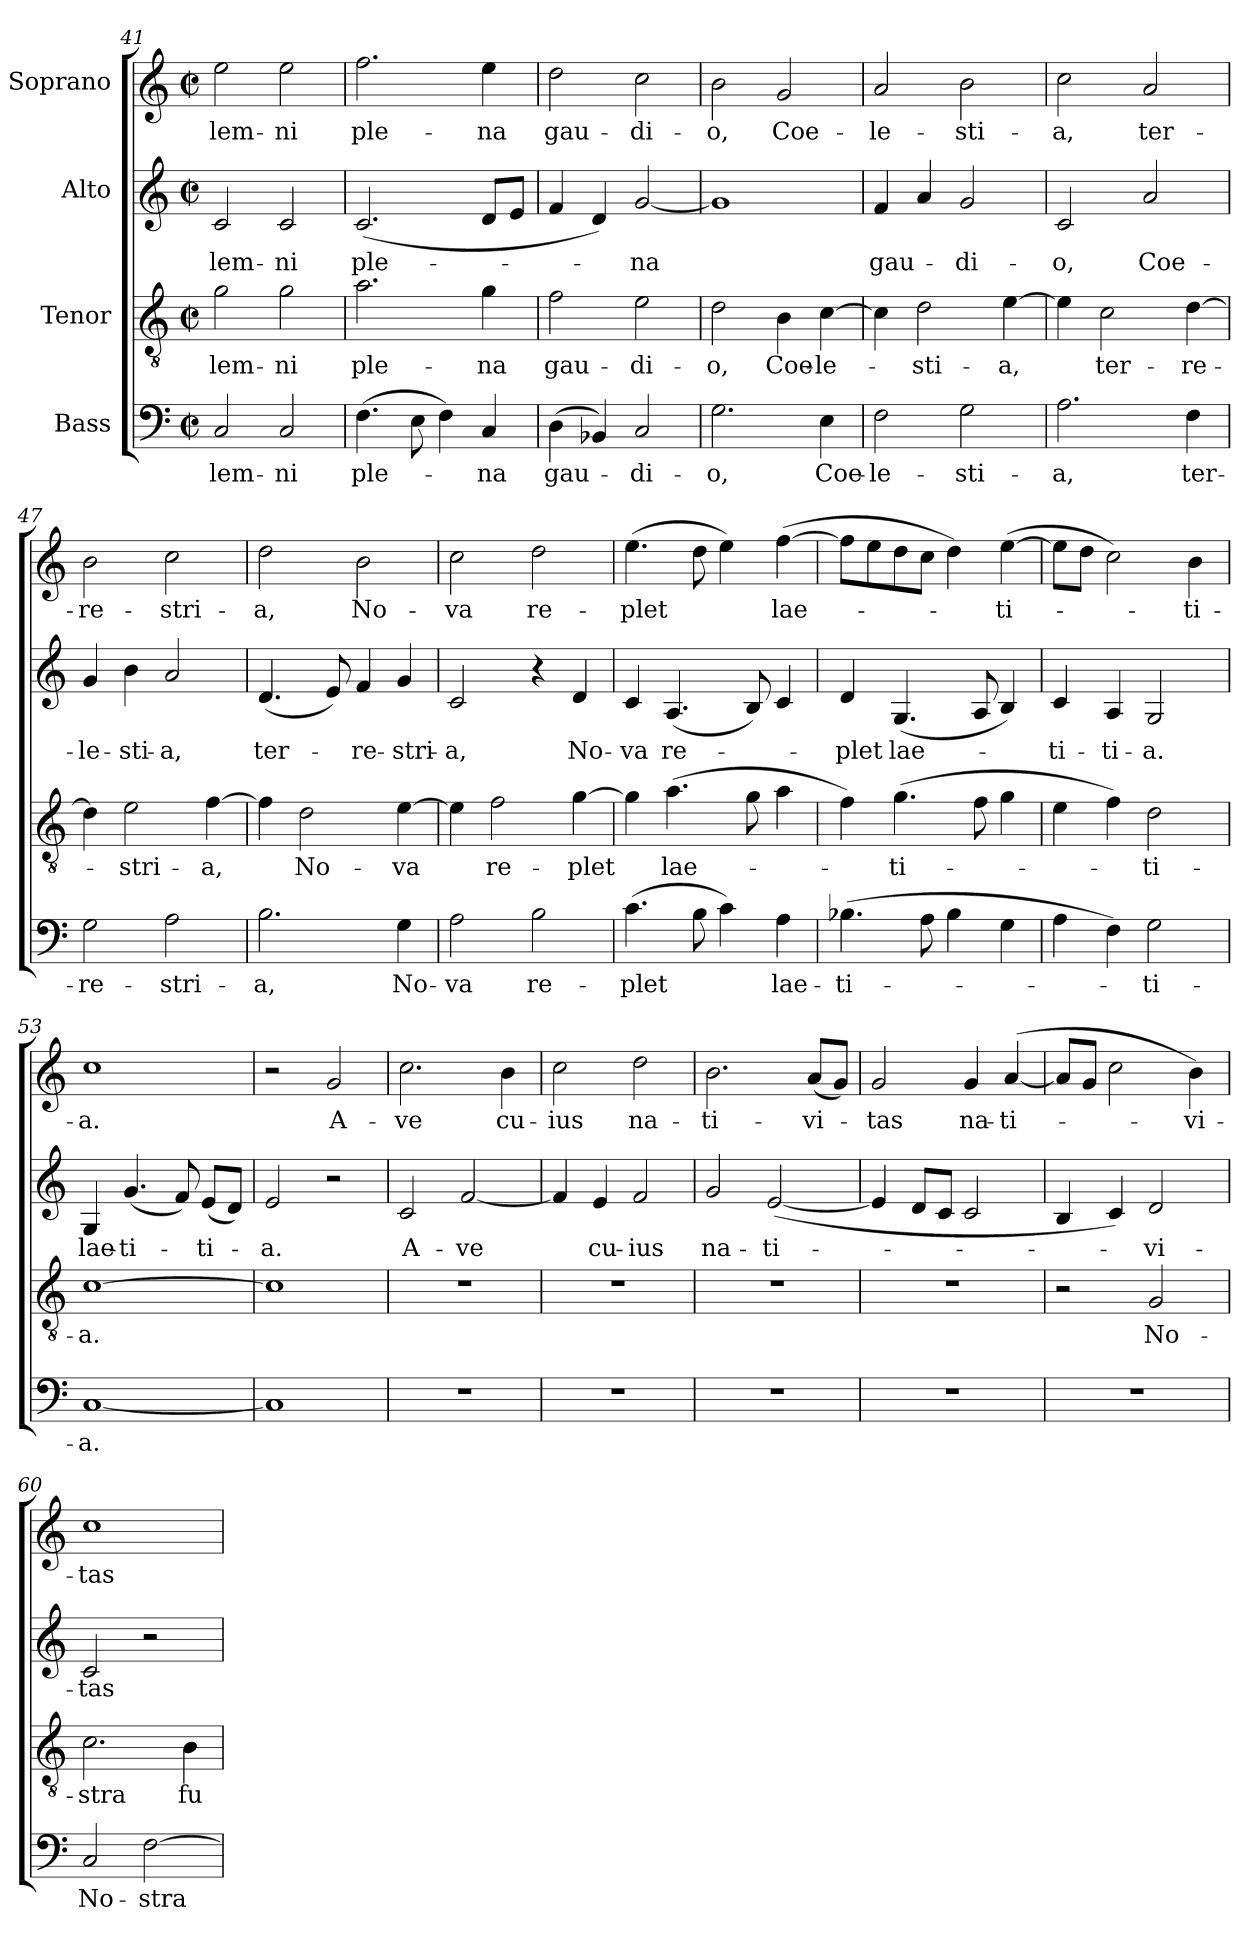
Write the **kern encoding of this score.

**kern	**text	**kern	**text	**kern	**text	**kern	**text
*part4	*part4	*part3	*part3	*part2	*part2	*part1	*part1
*staff4	*staff4	*staff3	*staff3	*staff2	*staff2	*staff1	*staff1
*I"Bass	*	*I"Tenor	*	*I"Alto	*	*I"Soprano	*
!!LO:LB:g=z
*clefF4	*	*clefGv2	*	*clefG2	*	*clefG2	*
*k[]	*	*k[]	*	*k[]	*	*k[]	*
*C:	*	*C:	*	*C:	*	*C:	*
*M2/2	*	*M2/2	*	*M2/2	*	*M2/2	*
*met(c|)	*	*met(c|)	*	*met(c|)	*	*met(c|)	*
=41	=41	=41	=41	=41	=41	=41	=41
2C/	-lem-	2g\	-lem-	2c/	-lem-	2ee\	-lem-
2C/	-ni	2g\	-ni	2c/	-ni	2ee\	-ni
=42	=42	=42	=42	=42	=42	=42	=42
(4.F\	ple-	2.a\	ple-	(2.c/	ple-	2.ff\	ple-
8E\	.	.	.	.	.	.	.
4F\)	.	.	.	.	.	.	.
4C/	-na	4g\	-na	8d/L	.	4ee\	-na
.	.	.	.	8e/J	.	.	.
=43	=43	=43	=43	=43	=43	=43	=43
(4D\	gau-	2f\	gau-	4f/	.	2dd\	gau-
4BB-X/)	.	.	.	4d/)	.	.	.
2C/	-di-	2e\	-di-	[2g/	-na	2cc\	-di-
=44	=44	=44	=44	=44	=44	=44	=44
2.G\	-o,	2d\	-o,	1g]	.	2b\	-o,
.	.	4B\	Coe-	.	.	2g/	Coe-
4E\	Coe-	[4c\	-le-	.	.	.	.
=45	=45	=45	=45	=45	=45	=45	=45
2F\	-le-	4c\]	.	4f/	gau-	2a/	-le-
.	.	2d\	-sti-	4a/	.	.	.
2G\	-sti-	.	.	2g/	-di-	2b\	-sti-
.	.	[4e\	-a,	.	.	.	.
=46	=46	=46	=46	=46	=46	=46	=46
2.A\	-a,	4e\]	.	2c/	-o,	2cc\	-a,
.	.	2c\	ter-	.	.	.	.
.	.	.	.	2a/	Coe-	2a/	ter-
4F\	ter-	[4d\	-re-	.	.	.	.
=47	=47	=47	=47	=47	=47	=47	=47
2G\	-re-	4d\]	.	4g/	-le-	2b\	-re-
.	.	2e\	-stri-	4b\	-sti-	.	.
2A\	-stri-	.	.	2a/	-a,	2cc\	-stri-
.	.	[4f\	-a,	.	.	.	.
!!LO:LB:g=z
=48	=48	=48	=48	=48	=48	=48	=48
2.B\	-a,	4f\]	.	(4.d/	ter-	2dd\	-a,
.	.	2d\	No-	.	.	.	.
.	.	.	.	8e/)	.	.	.
.	.	.	.	4f/	-re-	2b\	No-
4G\	No-	[4e\	-va	4g/	-stri-	.	.
=49	=49	=49	=49	=49	=49	=49	=49
2A\	-va	4e\]	.	2c/	-a,	2cc\	-va
.	.	2f\	re-	.	.	.	.
2B\	re-	.	.	4r	.	2dd\	re-
.	.	[4g\	-plet	4d/	No-	.	.
=50	=50	=50	=50	=50	=50	=50	=50
(4.c\	-plet	4g\]	.	4c/	-va	(4.ee\	-plet
.	.	(4.a\	lae-	(4.A/	re-	.	.
8B\	.	.	.	.	.	8dd\	.
4c\)	.	.	.	.	.	4ee\)	.
.	.	8g\	.	8B/)	.	.	.
4A\	lae-	4a\	.	4c/	.	([4ff\	lae-
=51	=51	=51	=51	=51	=51	=51	=51
(4.B-X\	-ti-	4f\)	.	4d/	-plet	8ff\L]	.
.	.	.	.	.	.	8ee\	.
.	.	(4.g\	-ti-	(4.G/	lae-	8dd\	.
8A\	.	.	.	.	.	8cc\J	.
4B-\	.	.	.	.	.	4dd\)	.
.	.	8f\	.	8A/	.	.	.
4G\	.	4g\	.	4B/)	.	([4ee\	-ti-
=52	=52	=52	=52	=52	=52	=52	=52
4A\	.	4e\	.	4c/	-ti-	8ee\L]	.
.	.	.	.	.	.	8dd\J	.
4F\)	.	4f\)	.	4A/	-ti-	2cc\)	.
2G\	-ti-	2d\	-ti-	2G/	-a.	.	.
.	.	.	.	.	.	4b\	-ti-
!!LO:PB:g=z
=53	=53	=53	=53	=53	=53	=53	=53
[1C	-a.	[1c	-a.	4G/	lae-	1cc	-a.
.	.	.	.	(4.g/	-ti-	.	.
.	.	.	.	8f/)	.	.	.
.	.	.	.	(8e/L	-ti-	.	.
.	.	.	.	8d/J)	.	.	.
=54	=54	=54	=54	=54	=54	=54	=54
1C]	.	1c]	.	2e/	-a.	2r	.
.	.	.	.	2r	.	2g/	A-
=55	=55	=55	=55	=55	=55	=55	=55
1r	.	1r	.	2c/	A-	2.cc\	-ve
.	.	.	.	[2f/	-ve	.	.
.	.	.	.	.	.	4b\	cu-
=56	=56	=56	=56	=56	=56	=56	=56
1r	.	1r	.	4f/]	.	2cc\	-ius
.	.	.	.	4e/	cu-	.	.
.	.	.	.	2f/	-ius	2dd\	na-
=57	=57	=57	=57	=57	=57	=57	=57
1r	.	1r	.	2g/	na-	2.b\	-ti-
.	.	.	.	([2e/	-ti-	.	.
.	.	.	.	.	.	(8a/L	-vi-
.	.	.	.	.	.	8g/J)	.
=58	=58	=58	=58	=58	=58	=58	=58
1r	.	1r	.	4e/]	.	2g/	-tas
.	.	.	.	8d/L	.	.	.
.	.	.	.	8c/J	.	.	.
.	.	.	.	2c/	.	4g/	na-
.	.	.	.	.	.	([4a/	-ti-
=59	=59	=59	=59	=59	=59	=59	=59
1r	.	2r	.	4B/	.	8a/L]	.
.	.	.	.	.	.	8g/J	.
.	.	.	.	4c/)	.	2cc\	.
.	.	2G/	No-	2d/	-vi-	.	.
.	.	.	.	.	.	4b\)	-vi-
!!LO:LB:g=z
=60	=60	=60	=60	=60	=60	=60	=60
2C/	No-	2.c\	-stra	2c/	-tas	1cc	-tas
[2F\	-stra	.	.	2r	.	.	.
.	.	4B\	fu-	.	.	.	.
=	=	=	=	=	=	=	=
*-	*-	*-	*-	*-	*-	*-	*-
